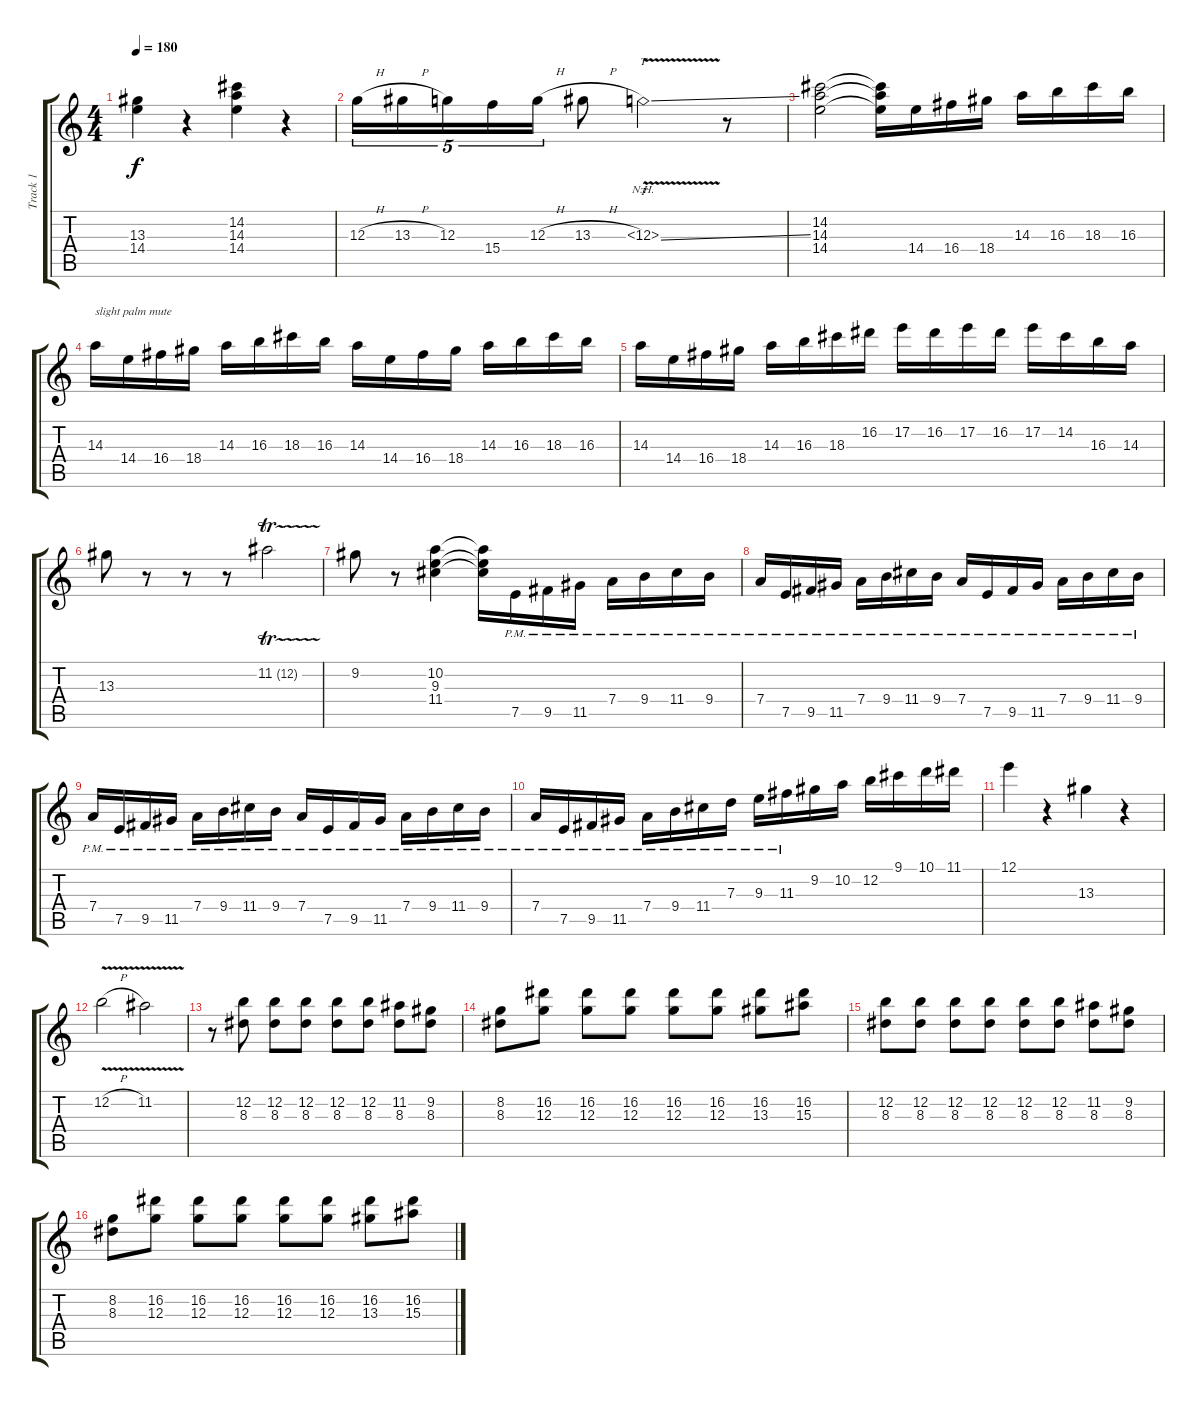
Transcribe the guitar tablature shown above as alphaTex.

\track ("Track 1" "Track 1") {instrument distortionguitar}
\staff {score tabs}
\tuning (E4 B3 G3 D3 A2 E2) {hide}
\ts (4 4)
\tempo 180
\clef g2
\ks c
(13.3 14.4).4{dy f} r.4 (14.2 14.3 14.4).4 r.4 |
12.3{h}.16{tu (5 4)} 13.3{h}.16{tu (5 4)} 12.3.16{tu (5 4)} 15.4.16{tu (5 4)} 12.3{h}.16{tu (5 4)} 13.3{h}.8 13.3{nh v ss}.2{tt} r.8 |
(14.2 14.3 14.4).2 (14.2{t} 14.3{t} 14.4{t}).16 14.4.16 16.4.16 18.4.16 14.3.16 16.3.16 18.3.16 16.3.16 |
14.3.16{txt "slight palm mute"} 14.4.16 16.4.16 18.4.16 14.3.16 16.3.16 18.3.16 16.3.16 14.3.16 14.4.16 16.4.16 18.4.16 14.3.16 16.3.16 18.3.16 16.3.16 |
14.3.16 14.4.16 16.4.16 18.4.16 14.3.16 16.3.16 18.3.16 16.2.16 17.2.16 16.2.16 17.2.16 16.2.16 17.2.16 14.2.16 16.3.16 14.3.16 |
13.3.8 r.8 r.8 r.8 11.2{tr (12 16)}.2 |
9.2.8 r.8 (10.2 9.3 11.4).4 (10.2{t} 9.3{t} 11.4{t}).16 7.5{pm}.16 9.5{pm}.16 11.5{pm}.16 7.4{pm}.16 9.4{pm}.16 11.4{pm}.16 9.4{pm}.16 |
7.4{pm}.16 7.5{pm}.16 9.5{pm}.16 11.5{pm}.16 7.4{pm}.16 9.4{pm}.16 11.4{pm}.16 9.4{pm}.16 7.4{pm}.16 7.5{pm}.16 9.5{pm}.16 11.5{pm}.16 7.4{pm}.16 9.4{pm}.16 11.4{pm}.16 9.4{pm}.16 |
7.4{pm}.16 7.5{pm}.16 9.5{pm}.16 11.5{pm}.16 7.4{pm}.16 9.4{pm}.16 11.4{pm}.16 9.4{pm}.16 7.4{pm}.16 7.5{pm}.16 9.5{pm}.16 11.5{pm}.16 7.4{pm}.16 9.4{pm}.16 11.4{pm}.16 9.4{pm}.16 |
7.4{pm}.16 7.5{pm}.16 9.5{pm}.16 11.5{pm}.16 7.4{pm}.16 9.4{pm}.16 11.4{pm}.16 7.3{pm}.16 9.3{pm}.16 11.3{pm}.16 9.2.16 10.2.16 12.2.16 9.1.16 10.1.16 11.1.16 |
12.1.4 r.4 13.3.4 r.4 |
12.2{v h}.2 11.2{v}.2 |
r.8 (12.2 8.3).8 (12.2 8.3).8 (12.2 8.3).8 (12.2 8.3).8 (12.2 8.3).8 (11.2 8.3).8 (9.2 8.3).8 |
(8.2 8.3).8 (16.2 12.3).8 (16.2 12.3).8 (16.2 12.3).8 (16.2 12.3).8 (16.2 12.3).8 (16.2 13.3).8 (16.2 15.3).8 |
(12.2 8.3).8 (12.2 8.3).8 (12.2 8.3).8 (12.2 8.3).8 (12.2 8.3).8 (12.2 8.3).8 (11.2 8.3).8 (9.2 8.3).8 |
(8.2 8.3).8 (16.2 12.3).8 (16.2 12.3).8 (16.2 12.3).8 (16.2 12.3).8 (16.2 12.3).8 (16.2 13.3).8 (16.2 15.3).8
